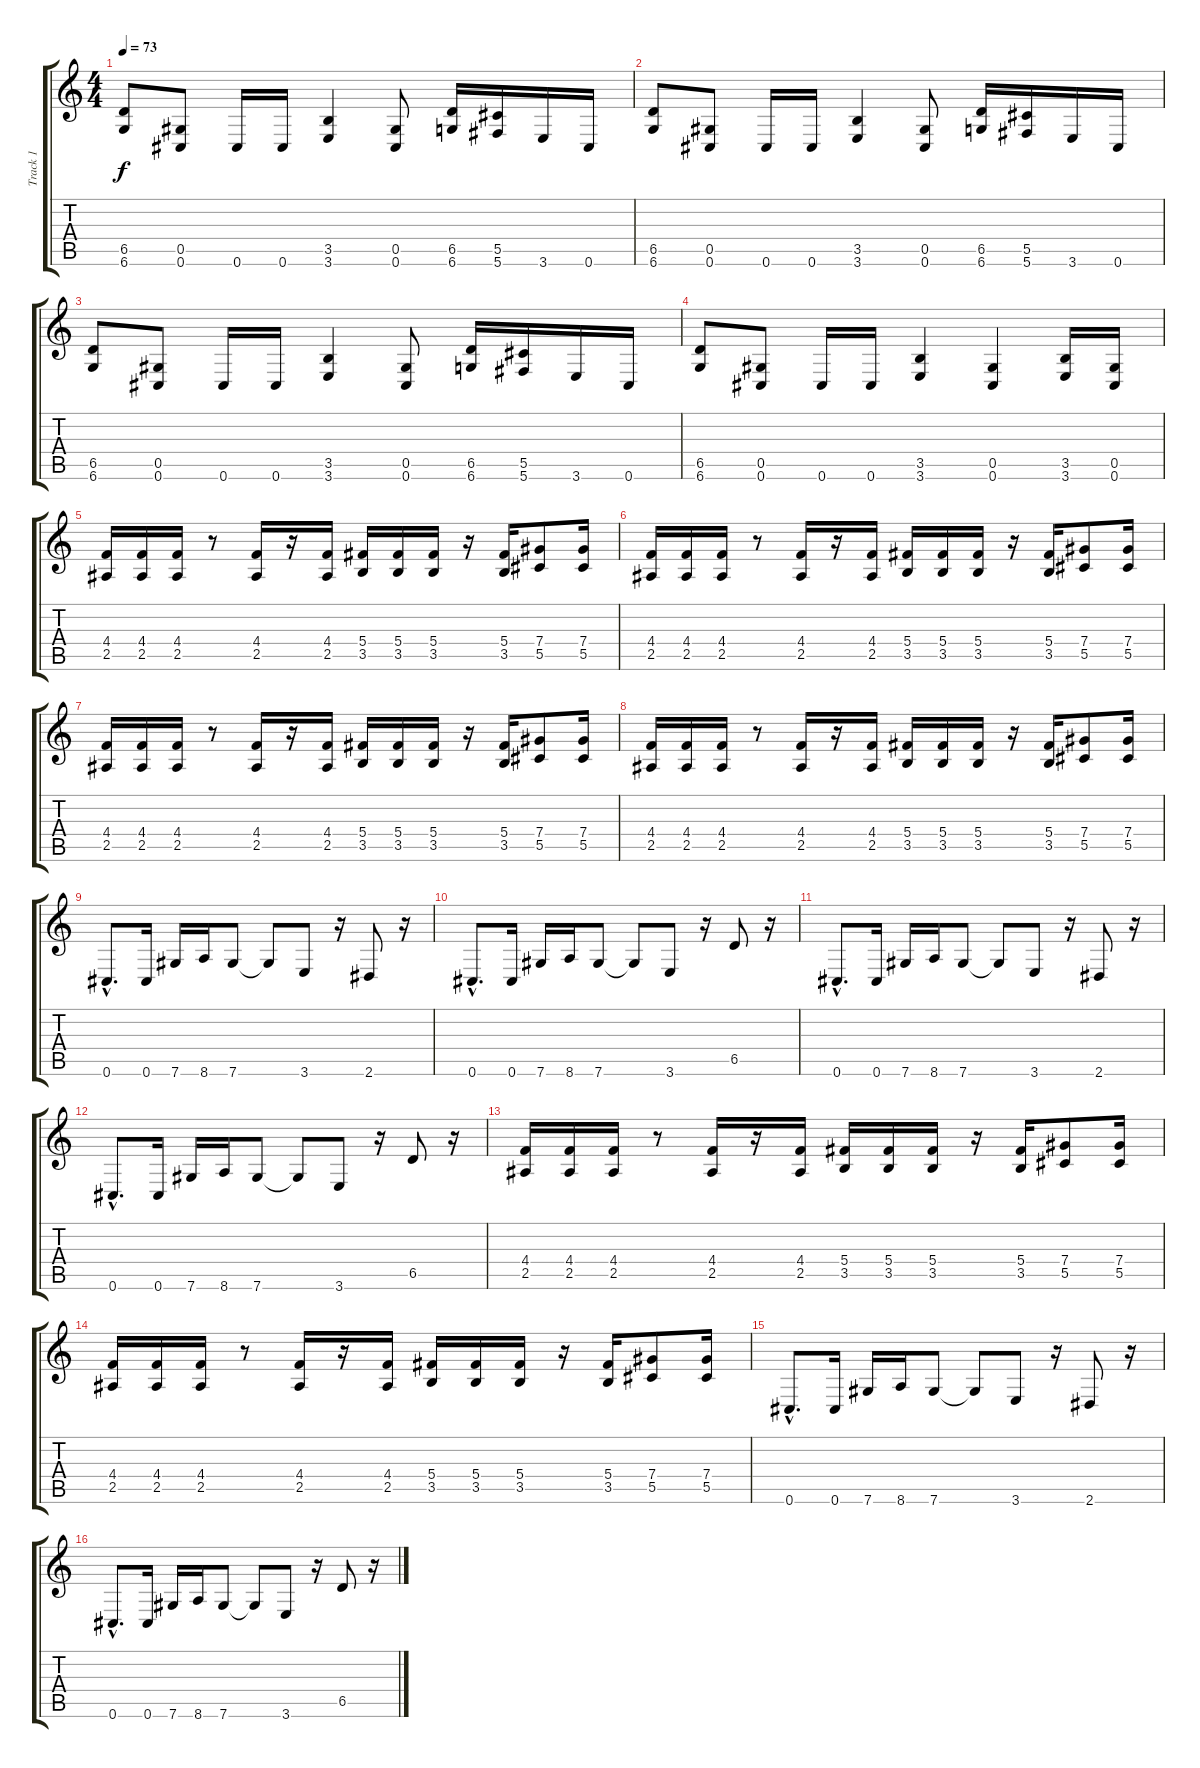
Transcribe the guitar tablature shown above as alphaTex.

\track ("Track 1" "Track 1") {instrument overdrivenguitar}
\staff {score tabs}
\tuning (Eb4 Bb3 Gb3 Db3 Ab2 Db2) {hide}
\ts (4 4)
\tempo 73
\clef g2
\ks c
(6.5 6.6).8{dy f} (0.5 0.6).8 0.6.16 0.6.16 (3.5 3.6).4 (0.5 0.6).8 (6.5 6.6).16 (5.5 5.6).16 3.6.16 0.6.16 |
(6.5 6.6).8 (0.5 0.6).8 0.6.16 0.6.16 (3.5 3.6).4 (0.5 0.6).8 (6.5 6.6).16 (5.5 5.6).16 3.6.16 0.6.16 |
(6.5 6.6).8 (0.5 0.6).8 0.6.16 0.6.16 (3.5 3.6).4 (0.5 0.6).8 (6.5 6.6).16 (5.5 5.6).16 3.6.16 0.6.16 |
(6.5 6.6).8 (0.5 0.6).8 0.6.16 0.6.16 (3.5 3.6).4 (0.5 0.6).4 (3.5 3.6).16 (0.5 0.6).16 |
(4.4 2.5).16 (4.4 2.5).16 (4.4 2.5).16 r.8 (4.4 2.5).16 r.16 (4.4 2.5).16 (5.4 3.5).16 (5.4 3.5).16 (5.4 3.5).16 r.16 (5.4 3.5).16 (7.4 5.5).8 (7.4 5.5).16 |
(4.4 2.5).16 (4.4 2.5).16 (4.4 2.5).16 r.8 (4.4 2.5).16 r.16 (4.4 2.5).16 (5.4 3.5).16 (5.4 3.5).16 (5.4 3.5).16 r.16 (5.4 3.5).16 (7.4 5.5).8 (7.4 5.5).16 |
(4.4 2.5).16 (4.4 2.5).16 (4.4 2.5).16 r.8 (4.4 2.5).16 r.16 (4.4 2.5).16 (5.4 3.5).16 (5.4 3.5).16 (5.4 3.5).16 r.16 (5.4 3.5).16 (7.4 5.5).8 (7.4 5.5).16 |
(4.4 2.5).16 (4.4 2.5).16 (4.4 2.5).16 r.8 (4.4 2.5).16 r.16 (4.4 2.5).16 (5.4 3.5).16 (5.4 3.5).16 (5.4 3.5).16 r.16 (5.4 3.5).16 (7.4 5.5).8 (7.4 5.5).16 |
0.6{hac}.8{d} 0.6.16 7.6.16 8.6.16 7.6.8 7.6{t}.8 3.6.8 r.16 2.6.8 r.16 |
0.6{hac}.8{d} 0.6.16 7.6.16 8.6.16 7.6.8 7.6{t}.8 3.6.8 r.16 6.5.8 r.16 |
0.6{hac}.8{d} 0.6.16 7.6.16 8.6.16 7.6.8 7.6{t}.8 3.6.8 r.16 2.6.8 r.16 |
0.6{hac}.8{d} 0.6.16 7.6.16 8.6.16 7.6.8 7.6{t}.8 3.6.8 r.16 6.5.8 r.16 |
(4.4 2.5).16 (4.4 2.5).16 (4.4 2.5).16 r.8 (4.4 2.5).16 r.16 (4.4 2.5).16 (5.4 3.5).16 (5.4 3.5).16 (5.4 3.5).16 r.16 (5.4 3.5).16 (7.4 5.5).8 (7.4 5.5).16 |
(4.4 2.5).16 (4.4 2.5).16 (4.4 2.5).16 r.8 (4.4 2.5).16 r.16 (4.4 2.5).16 (5.4 3.5).16 (5.4 3.5).16 (5.4 3.5).16 r.16 (5.4 3.5).16 (7.4 5.5).8 (7.4 5.5).16 |
0.6{hac}.8{d} 0.6.16 7.6.16 8.6.16 7.6.8 7.6{t}.8 3.6.8 r.16 2.6.8 r.16 |
0.6{hac}.8{d} 0.6.16 7.6.16 8.6.16 7.6.8 7.6{t}.8 3.6.8 r.16 6.5.8 r.16
